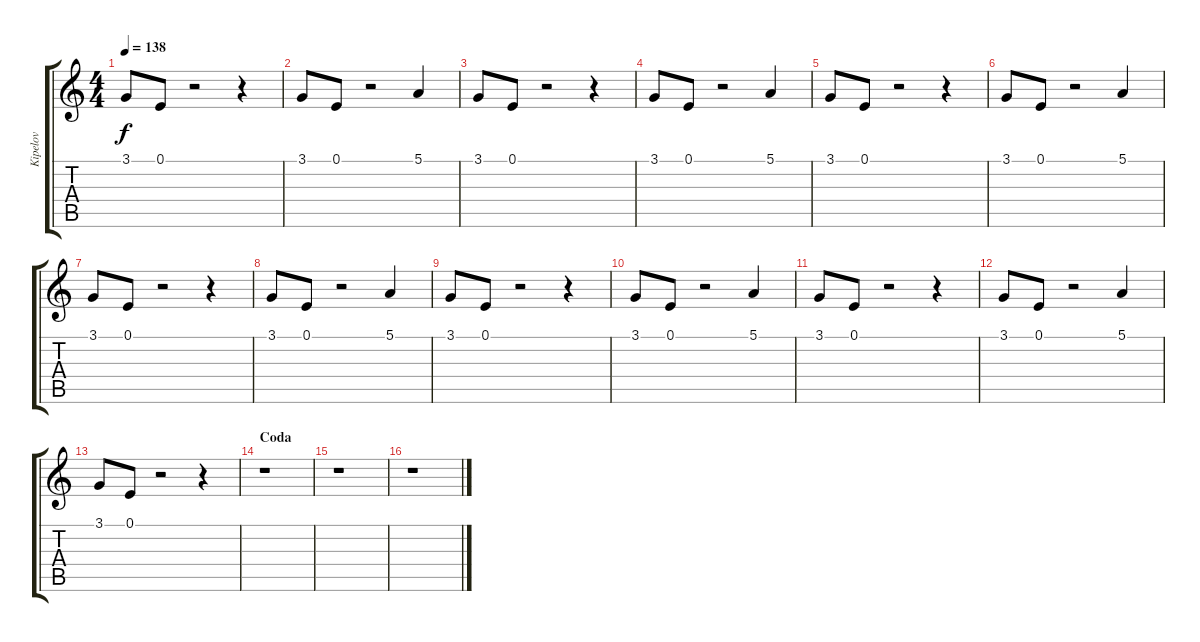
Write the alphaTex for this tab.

\track ("Kipelov" "Kipelov") {instrument tenorsax}
\staff {score tabs}
\tuning (E4 B3 G3 D3 A2 E2) {hide}
\ts (4 4)
\tempo 138
\clef g2
\ks c
3.1.8{dy f} 0.1.8 r.2 r.4 |
3.1.8 0.1.8 r.2 5.1.4 |
3.1.8 0.1.8 r.2 r.4 |
3.1.8 0.1.8 r.2 5.1.4 |
3.1.8 0.1.8 r.2 r.4 |
3.1.8 0.1.8 r.2 5.1.4 |
3.1.8 0.1.8 r.2 r.4 |
3.1.8 0.1.8 r.2 5.1.4 |
3.1.8 0.1.8 r.2 r.4 |
3.1.8 0.1.8 r.2 5.1.4 |
3.1.8 0.1.8 r.2 r.4 |
3.1.8 0.1.8 r.2 5.1.4 |
3.1.8 0.1.8 r.2 r.4 |
\section ("" "Coda")
r.1 |
r.1 |
r.1
